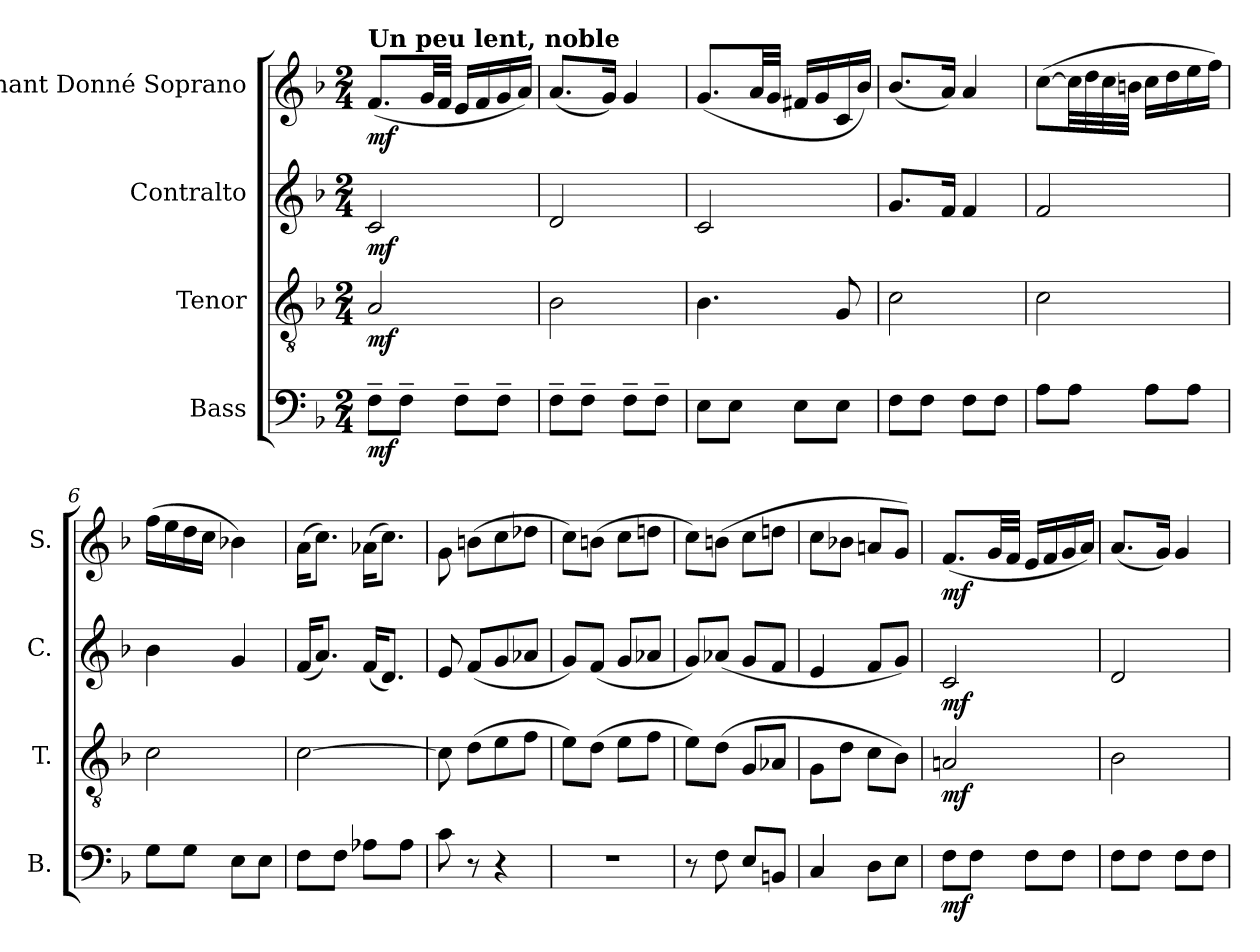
**kern	**dynam	**kern	**dynam	**kern	**dynam	**kern	**dynam
*part4	*part4	*part3	*part3	*part2	*part2	*part1	*part1
*staff4	*staff4	*staff3	*staff3	*staff2	*staff2	*staff1	*staff1
*I"Bass	*	*I"Tenor	*	*I"Contralto	*	*I"Chant Donné Soprano	*
*I'B.	*	*I'T.	*	*I'C.	*	*I'S.	*
*clefF4	*	*clefGv2	*	*clefG2	*	*clefG2	*
*k[b-]	*	*k[b-]	*	*k[b-]	*	*k[b-]	*
*M2/4	*	*M2/4	*	*M2/4	*	*M2/4	*
=1	=1	=1	=1	=1	=1	=1	=1
!	!	!	!	!	!	!LO:TX:a:B:t=Un peu lent, noble	!
!	!LO:DY:b	!	!LO:DY:b	!	!LO:DY:b	!	!LO:DY:b
8F~\L	mf	2A/	mf	2c/	mf	(8.f/L	mf
8F~\J	.	.	.	.	.	.	.
.	.	.	.	.	.	32g/LL	.
.	.	.	.	.	.	32f/JJJ	.
8F~\L	.	.	.	.	.	16e/LL	.
.	.	.	.	.	.	16f/	.
8F~\J	.	.	.	.	.	16g/	.
.	.	.	.	.	.	16a/JJ)	.
=2	=2	=2	=2	=2	=2	=2	=2
8F~\L	.	2B-\	.	2d/	.	(8.a/L	.
8F~\J	.	.	.	.	.	.	.
.	.	.	.	.	.	16g/Jk)	.
8F~\L	.	.	.	.	.	4g/	.
8F~\J	.	.	.	.	.	.	.
=3	=3	=3	=3	=3	=3	=3	=3
8E\L	.	4.B-\	.	2c/	.	(8.g/L	.
8E\J	.	.	.	.	.	.	.
.	.	.	.	.	.	32a/LL	.
.	.	.	.	.	.	32g/JJJ	.
8E\L	.	.	.	.	.	16f#X/LL	.
.	.	.	.	.	.	16g/	.
8E\J	.	8G/	.	.	.	16c/	.
.	.	.	.	.	.	16b-/JJ)	.
=4	=4	=4	=4	=4	=4	=4	=4
8F\L	.	2c\	.	8.g/L	.	(8.b-/L	.
8F\J	.	.	.	.	.	.	.
.	.	.	.	16f/Jk	.	16a/Jk)	.
8F\L	.	.	.	4f/	.	4a/	.
8F\J	.	.	.	.	.	.	.
!!LO:LB:g=z
=5	=5	=5	=5	=5	=5	=5	=5
8A\L	.	2c\	.	2f/	.	([8cc\L	.
8A\J	.	.	.	.	.	32cc\LL]	.
.	.	.	.	.	.	32dd\	.
.	.	.	.	.	.	32cc\	.
.	.	.	.	.	.	32bn\JJJ	.
8A\L	.	.	.	.	.	16cc\LL	.
.	.	.	.	.	.	16dd\	.
8A\J	.	.	.	.	.	16ee\	.
.	.	.	.	.	.	16ff\JJ)	.
=6	=6	=6	=6	=6	=6	=6	=6
8G\L	.	2c\	.	4b-\	.	(16ff\LL	.
.	.	.	.	.	.	16ee\	.
8G\J	.	.	.	.	.	16dd\	.
.	.	.	.	.	.	16cc\JJ	.
8E\L	.	.	.	4g/	.	4b-X\)	.
8E\J	.	.	.	.	.	.	.
=7	=7	=7	=7	=7	=7	=7	=7
8F\L	.	[2c\	.	(16f/KL	.	(16a\KL	.
.	.	.	.	8.a/J)	.	8.cc\J)	.
8F\J	.	.	.	.	.	.	.
8A-X\L	.	.	.	(16f/KL	.	(16a-X\KL	.
.	.	.	.	8.d/J)	.	8.cc\J)	.
8A-\J	.	.	.	.	.	.	.
=8	=8	=8	=8	=8	=8	=8	=8
8c\	.	8c\]	.	8e/	.	8g\	.
8r	.	(8d\L	.	(8f/L	.	(8bn\L	.
4r	.	8e\	.	8g/	.	8cc\	.
.	.	8f\J	.	8a-X/J	.	8dd-X\J	.
!!LO:LB:g=z
=9	=9	=9	=9	=9	=9	=9	=9
2r	.	8e\L)	.	8g/L)	.	8cc\L)	.
.	.	(8d\J	.	(8f/J	.	(8bn\J	.
.	.	8e\L	.	8g/L	.	8cc\L	.
.	.	8f\J	.	8a-X/J	.	8ddn\J	.
=10	=10	=10	=10	=10	=10	=10	=10
8r	.	8e\L)	.	8g/L)	.	8cc\L)	.
8F\	.	(8d\J	.	(8a-X/J	.	(8bn\J	.
8E/L	.	8G/L	.	8g/L	.	8cc\L	.
8BBn/J	.	8A-X/J	.	8f/J	.	8ddn\J	.
=11	=11	=11	=11	=11	=11	=11	=11
4C/	.	8G\L	.	4e/	.	8cc\L	.
.	.	8d\J	.	.	.	8b-X\J	.
8D\L	.	8c\L	.	8f/L	.	8an/L	.
8E\J	.	8B-\J)	.	8g/J)	.	8g/J)	.
=12	=12	=12	=12	=12	=12	=12	=12
!	!LO:DY:b	!	!LO:DY:b	!	!LO:DY:b	!	!LO:DY:b
8F\L	mf	2An/	mf	2c/	mf	(8.f/L	mf
8F\J	.	.	.	.	.	.	.
.	.	.	.	.	.	32g/LL	.
.	.	.	.	.	.	32f/JJJ	.
8F\L	.	.	.	.	.	16e/LL	.
.	.	.	.	.	.	16f/	.
8F\J	.	.	.	.	.	16g/	.
.	.	.	.	.	.	16a/JJ)	.
!!LO:PB:g=z
=13	=13	=13	=13	=13	=13	=13	=13
8F\L	.	2B-\	.	2d/	.	(8.a/L	.
8F\J	.	.	.	.	.	.	.
.	.	.	.	.	.	16g/Jk)	.
8F\L	.	.	.	.	.	4g/	.
8F\J	.	.	.	.	.	.	.
=	=	=	=	=	=	=	=
*-	*-	*-	*-	*-	*-	*-	*-
